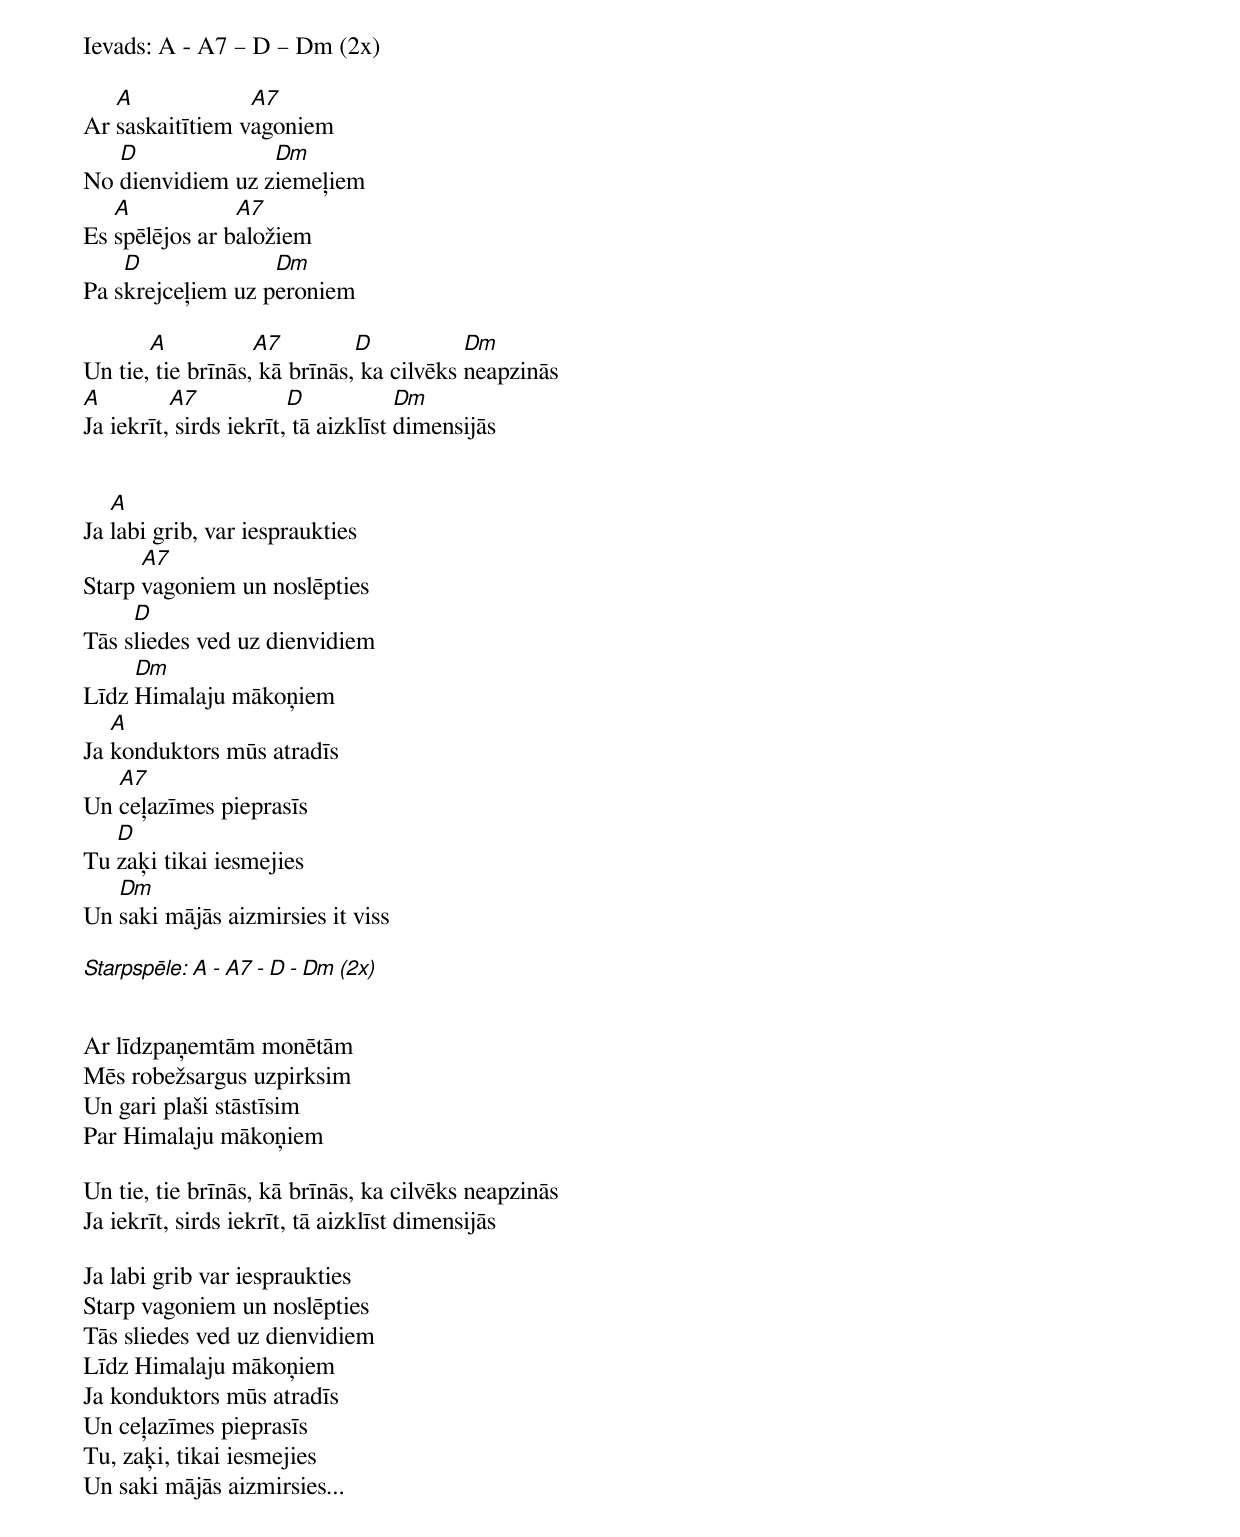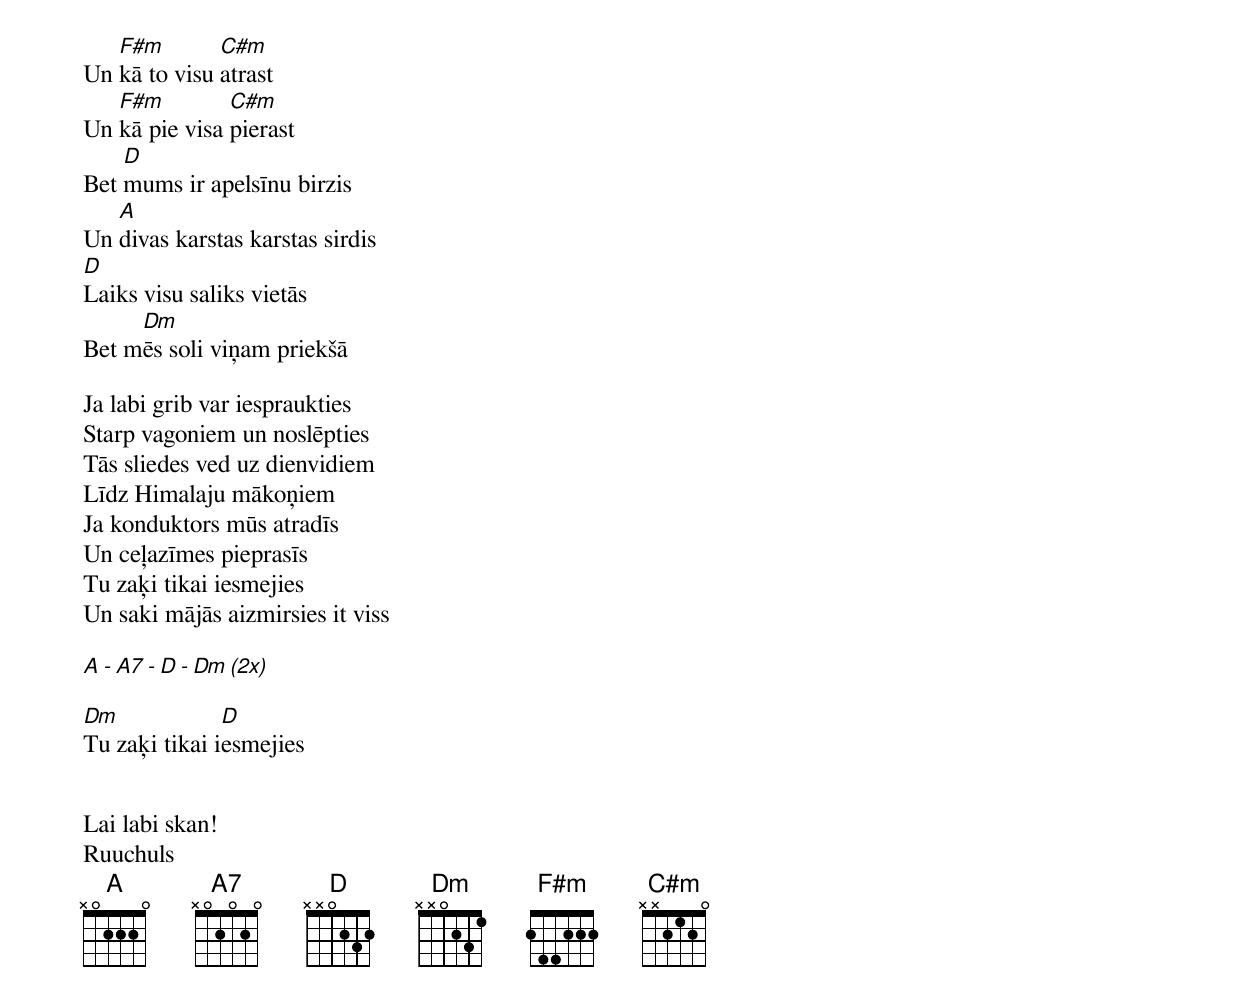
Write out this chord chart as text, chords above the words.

Ievads: A - A7 – D – Dm (2x)

   A             A7
Ar saskaitītiem vagoniem
   D              Dm
No dienvidiem uz ziemeļiem
   A            A7
Es spēlējos ar baložiem
    D              Dm
Pa skrejceļiem uz peroniem

       A           A7         D           Dm
Un tie, tie brīnās, kā brīnās, ka cilvēks neapzinās
A         A7            D            Dm
Ja iekrīt, sirds iekrīt, tā aizklīst dimensijās


   A
Ja labi grib, var iespraukties
      A7
Starp vagoniem un noslēpties
     D
Tās sliedes ved uz dienvidiem
     Dm
Līdz Himalaju mākoņiem
   A
Ja konduktors mūs atradīs
   A7
Un ceļazīmes pieprasīs
   D
Tu zaķi tikai iesmejies
   Dm
Un saki mājās aizmirsies it viss

Starpspēle: A - A7 - D - Dm (2x)


Ar līdzpaņemtām monētām
Mēs robežsargus uzpirksim
Un gari plaši stāstīsim
Par Himalaju mākoņiem

Un tie, tie brīnās, kā brīnās, ka cilvēks neapzinās
Ja iekrīt, sirds iekrīt, tā aizklīst dimensijās

Ja labi grib var iespraukties
Starp vagoniem un noslēpties
Tās sliedes ved uz dienvidiem
Līdz Himalaju mākoņiem
Ja konduktors mūs atradīs
Un ceļazīmes pieprasīs
Tu, zaķi, tikai iesmejies
Un saki mājās aizmirsies...

   F#m        C#m
Un kā to visu atrast
   F#m         C#m
Un kā pie visa pierast
    D
Bet mums ir apelsīnu birzis
   A
Un divas karstas karstas sirdis
D
Laiks visu saliks vietās
     Dm
Bet mēs soli viņam priekšā

Ja labi grib var iespraukties
Starp vagoniem un noslēpties
Tās sliedes ved uz dienvidiem
Līdz Himalaju mākoņiem
Ja konduktors mūs atradīs
Un ceļazīmes pieprasīs
Tu zaķi tikai iesmejies
Un saki mājās aizmirsies it viss

A - A7 - D - Dm (2x)

Dm             D
Tu zaķi tikai iesmejies


Lai labi skan!
Ruuchuls
